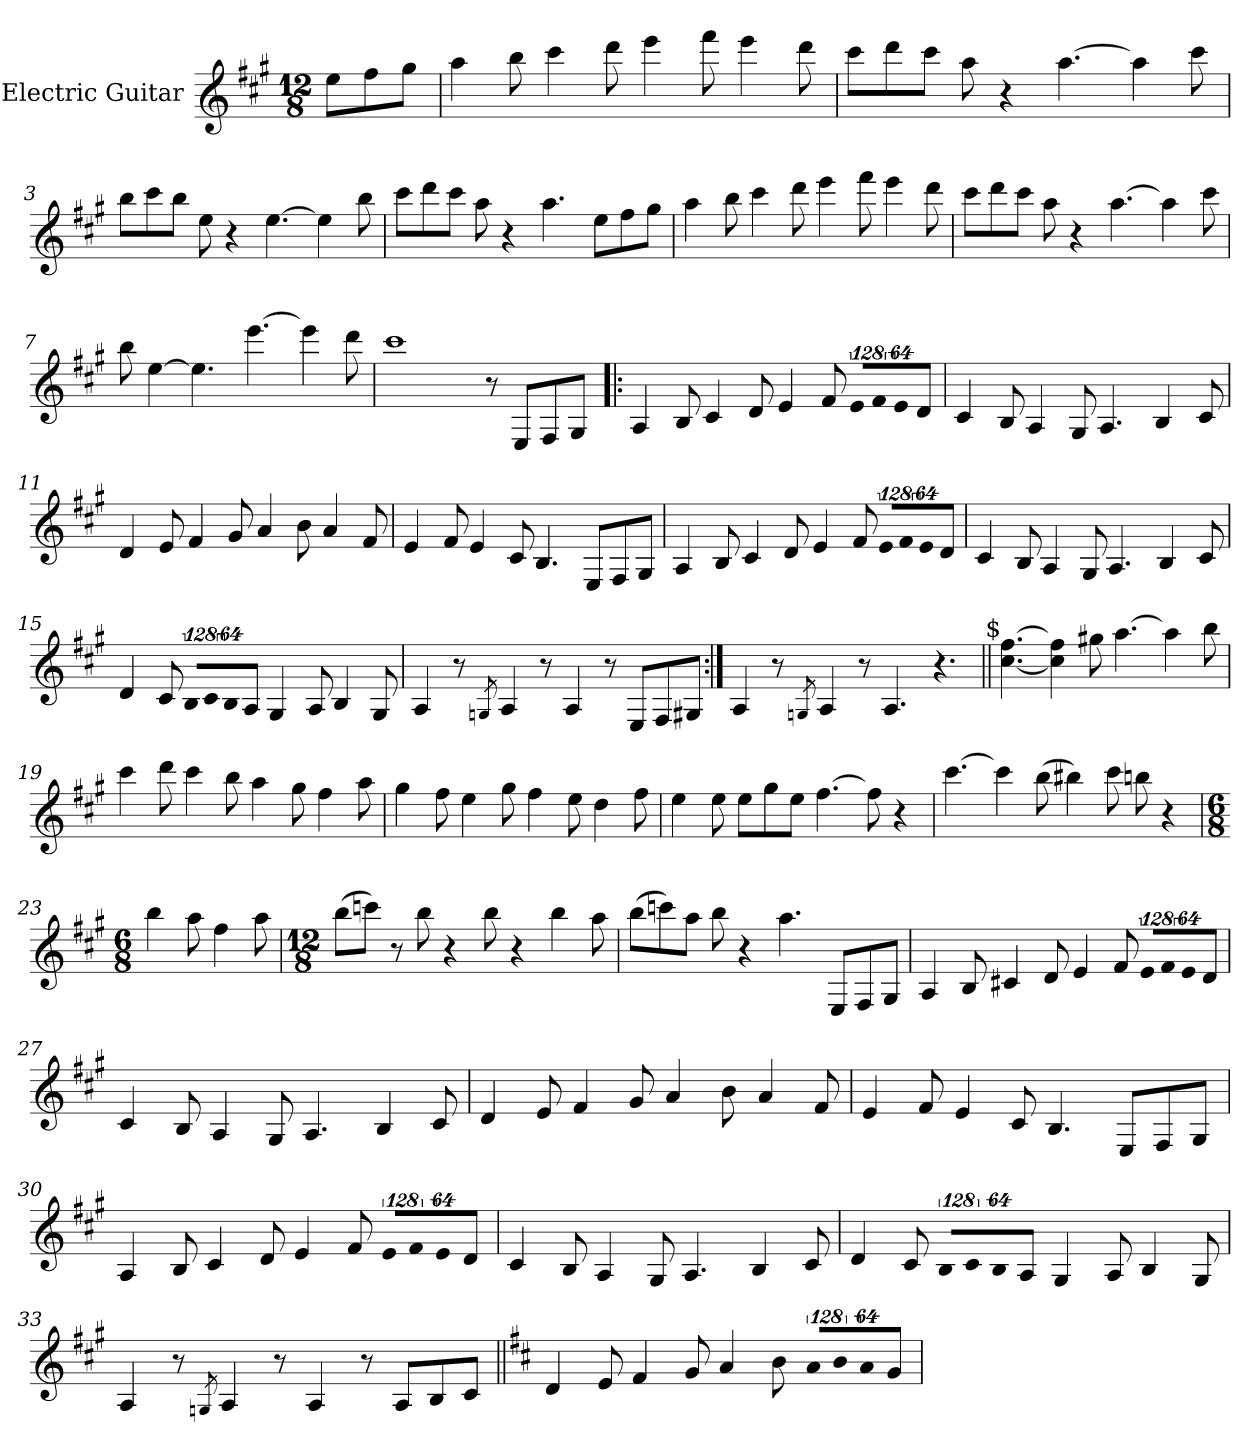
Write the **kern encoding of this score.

**kern
*part1
*staff1
*I"Electric Guitar
*I'E. Gtr.
!!LO:PB:g=z
*clefG2
*ITrd7c12
*k[f#c#g#]
*A:
*M12/8
*MM225
=
8ei\L
8f#i\
8g#i\J
=1
4ai\
8bi\
4cc#i\
8ddi\
4eei\
8ff#i\
4eei\
8ddi\
=2
8cc#i\L
8ddi\
8cc#i\J
8ai\
4r
[>4.ai\
4ai\]
8cc#i\
=3
8bi\L
8cc#i\
8bi\J
8ei\
4r
[>4.ei\
4ei\]
8bi\
=4
8cc#i\L
8ddi\
8cc#i\J
8ai\
4r
4.ai\
8ei\L
8f#i\
8g#i\J
!!LO:LB:g=z
=5
4ai\
8bi\
4cc#i\
8ddi\
4eei\
8ff#i\
4eei\
8ddi\
=6
8cc#i\L
8ddi\
8cc#i\J
8ai\
4r
[>4.ai\
4ai\]
8cc#i\
=7
8bi\
[>4ei\
4.ei\]
[>4.eei\
4eei\]
8ddi\
=8
1cc#i
8r
8EEi/L
8FF#i/
8GG#i/J
!!LO:LB:g=z
=9!|:
4AAi/
8BBi/
4C#i/
8Di/
4Ei/
8F#i/
!LO:N:vis=8
1024%85Ei/L
!LO:N:vis=8
1024%85F#i/
!LO:N:vis=8
512%43Ei/
8Di/J
=10
4C#i/
8BBi/
4AAi/
8GG#i/
4.AAi/
4BBi/
8C#i/
=11
4Di/
8Ei/
4F#i/
8G#i/
4Ai/
8Bi\
4Ai/
8F#i/
=12
4Ei/
8F#i/
4Ei/
8C#i/
4.BBi/
8EEi/L
8FF#i/
8GG#i/J
!!LO:LB:g=z
=13
4AAi/
8BBi/
4C#i/
8Di/
4Ei/
8F#i/
!LO:N:vis=8
1024%85Ei/L
!LO:N:vis=8
1024%85F#i/
!LO:N:vis=8
512%43Ei/
8Di/J
=14
4C#i/
8BBi/
4AAi/
8GG#i/
4.AAi/
4BBi/
8C#i/
=15
4Di/
8C#i/
!LO:N:vis=8
1024%85BBi/L
!LO:N:vis=8
1024%85C#i/
!LO:N:vis=8
512%43BBi/
8AAi/J
4GG#i/
8AAi/
4BBi/
8GG#i/
=16
4AAi/
8r
8qGGni/
4AAi/
8r
4AAi/
8r
8EEi/L
8FF#i/
8GG#Xi/J
!!LO:LB:g=z
=17:|!
4AAi/
8r
8qGGni/
4AAi/
8r
4.AAi/
4.r
=18||
!LO:TX:a:rj:t=$
[<4.c#i\ [>4.f#i
4c#i\] 4f#i]
8g#Xi\
[>4.ai\
4ai\]
8bi\
=19
4cc#i\
8ddi\
4cc#i\
8bi\
4ai\
8g#i\
4f#i\
8ai\
=20
4g#i\
8f#i\
4ei\
8g#i\
4f#i\
8ei\
4di\
8f#i\
!!LO:LB:g=z
=21
4ei\
8ei\
8ei\L
8g#i\
8ei\J
[>4.f#i\
8f#i\]
4r
=22
[>4.cc#i\
4cc#i\]
(8bi\
4b#Xi\)
8cc#i\
8bni\
4r
=23
*M6/8
4bi\
8ai\
4f#i\
8ai\
=24
*M12/8
(8bi\L
8ccni\J)
8r
8bi\
4r
8bi\
4r
4bi\
8ai\
=25
(8bi\L
8ccni\)
8ai\J
8bi\
4r
4.ai\
8EEi/L
8FF#i/
8GG#i/J
!!LO:LB:g=z
=26
4AAi/
8BBi/
4C#Xi/
8Di/
4Ei/
8F#i/
!LO:N:vis=8
1024%85Ei/L
!LO:N:vis=8
1024%85F#i/
!LO:N:vis=8
512%43Ei/
8Di/J
=27
4C#i/
8BBi/
4AAi/
8GG#i/
4.AAi/
4BBi/
8C#i/
=28
4Di/
8Ei/
4F#i/
8G#i/
4Ai/
8Bi\
4Ai/
8F#i/
=29
4Ei/
8F#i/
4Ei/
8C#i/
4.BBi/
8EEi/L
8FF#i/
8GG#i/J
!!LO:LB:g=z
=30
4AAi/
8BBi/
4C#i/
8Di/
4Ei/
8F#i/
!LO:N:vis=8
1024%85Ei/L
!LO:N:vis=8
1024%85F#i/
!LO:N:vis=8
512%43Ei/
8Di/J
=31
4C#i/
8BBi/
4AAi/
8GG#i/
4.AAi/
4BBi/
8C#i/
=32
4Di/
8C#i/
!LO:N:vis=8
1024%85BBi/L
!LO:N:vis=8
1024%85C#i/
!LO:N:vis=8
512%43BBi/
8AAi/J
4GG#i/
8AAi/
4BBi/
8GG#i/
=33
4AAi/
8r
8qGGni/
4AAi/
8r
4AAi/
8r
8AAi/L
8BBi/
8C#i/J
!!LO:LB:g=z
=34||
*k[f#c#]
*D:
4Di/
8Ei/
4F#i/
8Gi/
4Ai/
8Bi\
!LO:N:vis=8
1024%85Ai/L
!LO:N:vis=8
1024%85Bi/
!LO:N:vis=8
512%43Ai/
8Gi/J
=
*-
